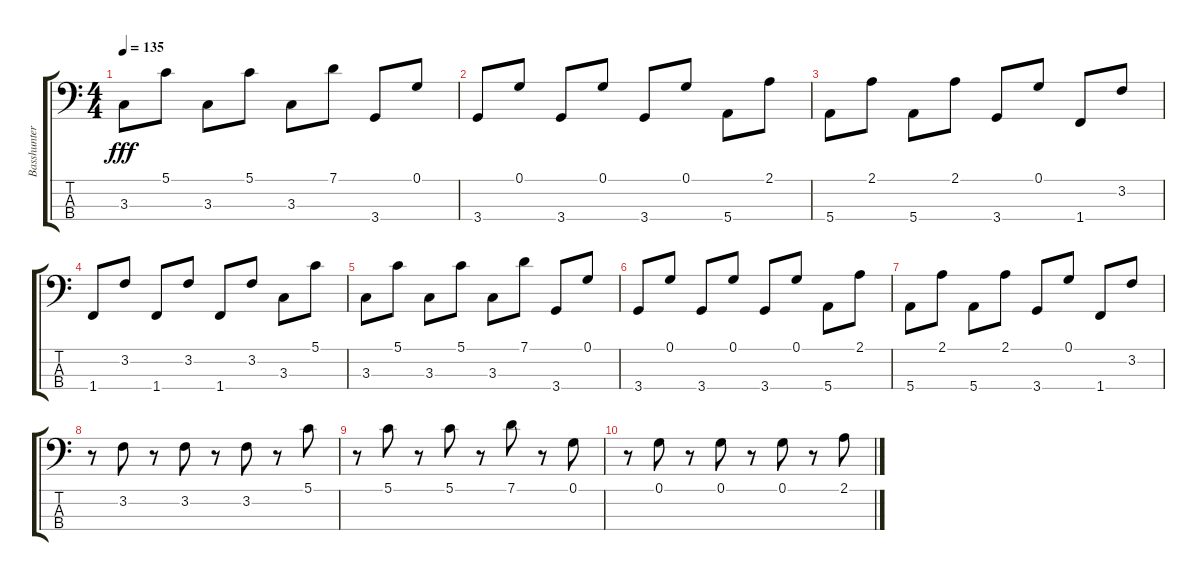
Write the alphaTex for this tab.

\track ("Basshunter" "Basshunter") {instrument electricbassfinger}
\staff {score tabs}
\tuning (G2 D2 A1 E1) {hide}
\ts (4 4)
\tempo 135
\clef f4
\ks c
3.3.8{dy fff} 5.1.8 3.3.8 5.1.8 3.3.8 7.1.8 3.4.8 0.1.8 |
3.4.8 0.1.8 3.4.8 0.1.8 3.4.8 0.1.8 5.4.8 2.1.8 |
5.4.8 2.1.8 5.4.8 2.1.8 3.4.8 0.1.8 1.4.8 3.2.8 |
1.4.8 3.2.8 1.4.8 3.2.8 1.4.8 3.2.8 3.3.8 5.1.8 |
3.3.8 5.1.8 3.3.8 5.1.8 3.3.8 7.1.8 3.4.8 0.1.8 |
3.4.8 0.1.8 3.4.8 0.1.8 3.4.8 0.1.8 5.4.8 2.1.8 |
5.4.8 2.1.8 5.4.8 2.1.8 3.4.8 0.1.8 1.4.8 3.2.8 |
r.8 3.2.8 r.8 3.2.8 r.8 3.2.8 r.8 5.1.8 |
r.8 5.1.8 r.8 5.1.8 r.8 7.1.8 r.8 0.1.8 |
r.8 0.1.8 r.8 0.1.8 r.8 0.1.8 r.8 2.1.8
